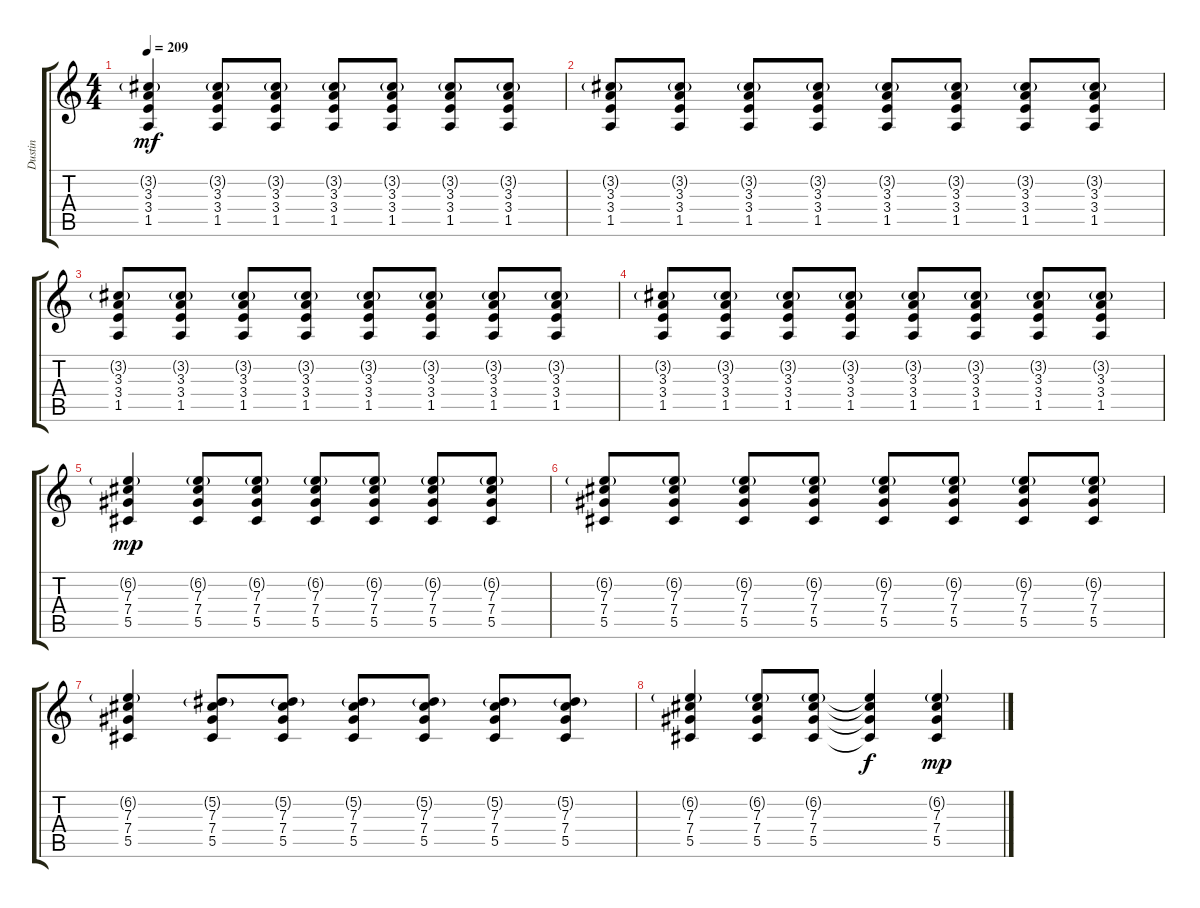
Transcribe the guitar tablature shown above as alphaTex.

\track ("Dustin" "Dustin") {instrument overdrivenguitar}
\staff {score tabs}
\tuning (Eb4 Bb3 Gb3 Db3 Ab2 Db2) {hide}
\ts (4 4)
\tempo 209
\clef g2
\ks c
(3.2{g} 3.3 3.4 1.5).4{dy mf} (3.2{g} 3.3 3.4 1.5).8 (3.2{g} 3.3 3.4 1.5).8 (3.2{g} 3.3 3.4 1.5).8 (3.2{g} 3.3 3.4 1.5).8 (3.2{g} 3.3 3.4 1.5).8 (3.2{g} 3.3 3.4 1.5).8 |
(3.2{g} 3.3 3.4 1.5).8 (3.2{g} 3.3 3.4 1.5).8 (3.2{g} 3.3 3.4 1.5).8 (3.2{g} 3.3 3.4 1.5).8 (3.2{g} 3.3 3.4 1.5).8 (3.2{g} 3.3 3.4 1.5).8 (3.2{g} 3.3 3.4 1.5).8 (3.2{g} 3.3 3.4 1.5).8 |
(3.2{g} 3.3 3.4 1.5).8 (3.2{g} 3.3 3.4 1.5).8 (3.2{g} 3.3 3.4 1.5).8 (3.2{g} 3.3 3.4 1.5).8 (3.2{g} 3.3 3.4 1.5).8 (3.2{g} 3.3 3.4 1.5).8 (3.2{g} 3.3 3.4 1.5).8 (3.2{g} 3.3 3.4 1.5).8 |
(3.2{g} 3.3 3.4 1.5).8 (3.2{g} 3.3 3.4 1.5).8 (3.2{g} 3.3 3.4 1.5).8 (3.2{g} 3.3 3.4 1.5).8 (3.2{g} 3.3 3.4 1.5).8 (3.2{g} 3.3 3.4 1.5).8 (3.2{g} 3.3 3.4 1.5).8 (3.2{g} 3.3 3.4 1.5).8 |
(6.2{g} 7.3 7.4 5.5).4{dy mp} (6.2{g} 7.3 7.4 5.5).8 (6.2{g} 7.3 7.4 5.5).8 (6.2{g} 7.3 7.4 5.5).8 (6.2{g} 7.3 7.4 5.5).8 (6.2{g} 7.3 7.4 5.5).8 (6.2{g} 7.3 7.4 5.5).8 |
(6.2{g} 7.3 7.4 5.5).8 (6.2{g} 7.3 7.4 5.5).8 (6.2{g} 7.3 7.4 5.5).8 (6.2{g} 7.3 7.4 5.5).8 (6.2{g} 7.3 7.4 5.5).8 (6.2{g} 7.3 7.4 5.5).8 (6.2{g} 7.3 7.4 5.5).8 (6.2{g} 7.3 7.4 5.5).8 |
(6.2{g} 7.3 7.4 5.5).4 (5.2{g} 7.3 7.4 5.5).8 (5.2{g} 7.3 7.4 5.5).8 (5.2{g} 7.3 7.4 5.5).8 (5.2{g} 7.3 7.4 5.5).8 (5.2{g} 7.3 7.4 5.5).8 (5.2{g} 7.3 7.4 5.5).8 |
(6.2{g} 7.3 7.4 5.5).4 (6.2{g} 7.3 7.4 5.5).8 (6.2{g} 7.3 7.4 5.5).8 (6.2{t} 7.3{t} 7.4{t} 5.5{t}).4{dy f} (6.2{g} 7.3 7.4 5.5).4{dy mp}
